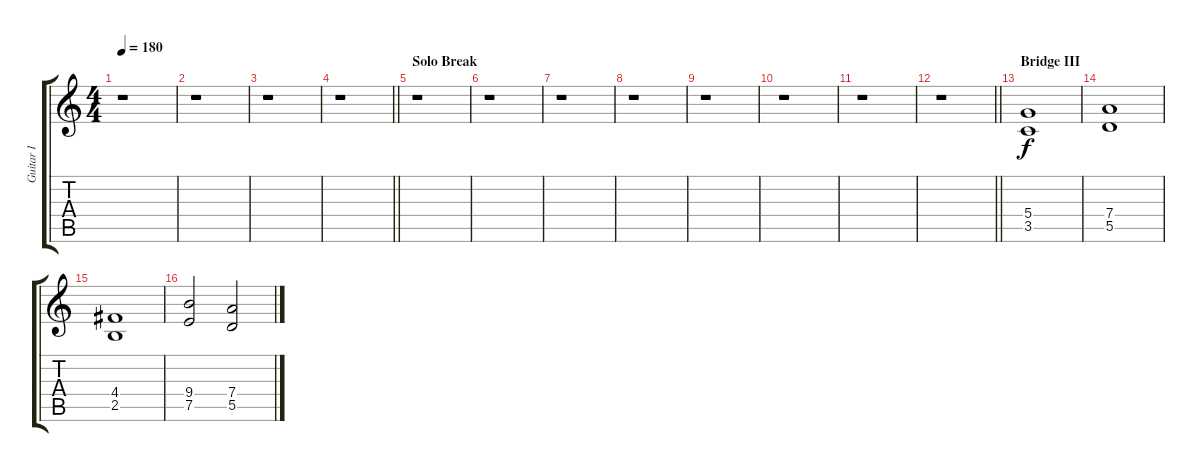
\track ("Guitar I" "Guitar I") {instrument distortionguitar}
\staff {score tabs}
\tuning (E4 B3 G3 D3 A2 E2) {hide}
\ts (4 4)
\tempo 180
\clef g2
\ks c
r.1{dy f} |
r.1 |
r.1 |
\barLineRight lightlight
r.1 |
\section ("" "Solo Break")
r.1 |
r.1 |
r.1 |
r.1 |
r.1 |
r.1 |
r.1 |
\barLineRight lightlight
r.1 |
\section ("" "Bridge III")
(5.4 3.5).1 |
(7.4 5.5).1 |
(4.4 2.5).1 |
(9.4 7.5).2 (7.4 5.5).2
